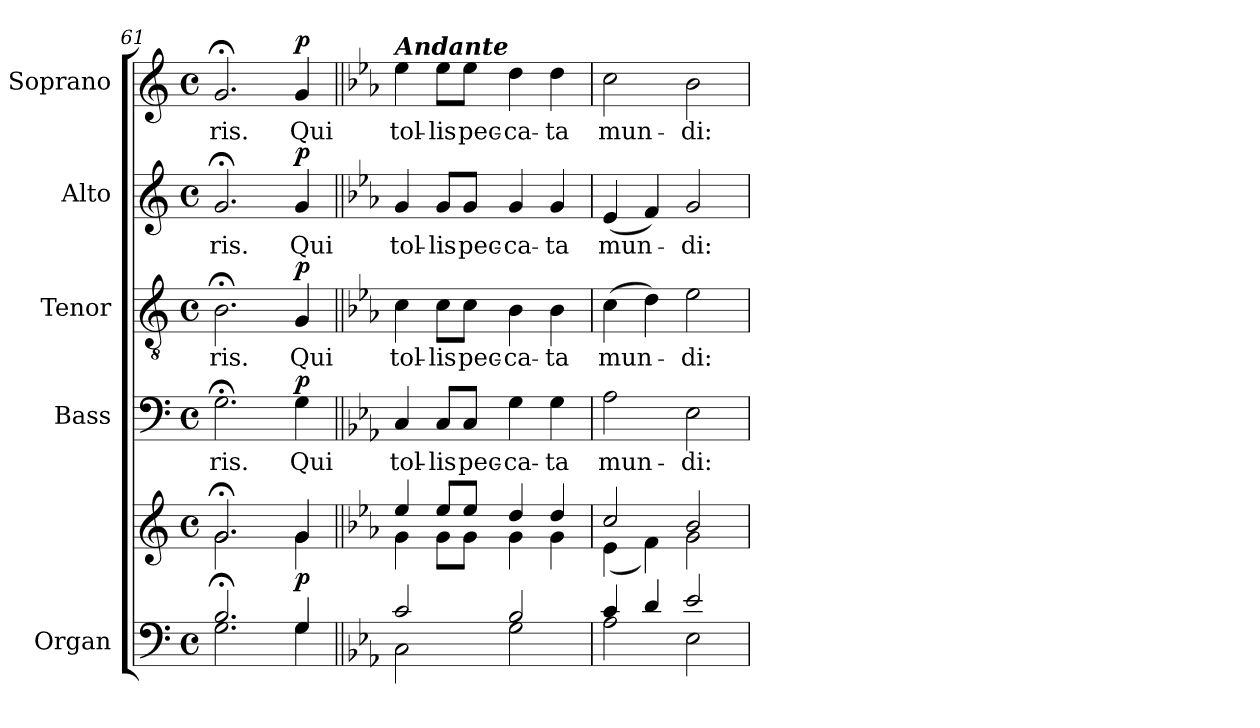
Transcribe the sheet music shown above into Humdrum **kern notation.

**kern	**kern	**dynam	**kern	**text	**dynam	**kern	**text	**dynam	**kern	**text	**dynam	**kern	**text	**dynam
*part5	*part5	*part5	*part4	*part4	*part4	*part3	*part3	*part3	*part2	*part2	*part2	*part1	*part1	*part1
*staff6	*staff5	*staff5/6	*staff4	*staff4	*staff4	*staff3	*staff3	*staff3	*staff2	*staff2	*staff2	*staff1	*staff1	*staff1
*I"Organ	*	*	*I"Bass	*	*	*I"Tenor	*	*	*I"Alto	*	*	*I"Soprano	*	*
*I'Org.	*	*	*I'B.	*	*	*I'T.	*	*	*I'A.	*	*	*I'S.	*	*
*clefF4	*clefG2	*	*clefF4	*	*	*clefGv2	*	*	*clefG2	*	*	*clefG2	*	*
*k[]	*k[]	*	*k[]	*	*	*k[]	*	*	*k[]	*	*	*k[]	*	*
*M4/4	*M4/4	*	*M4/4	*	*	*M4/4	*	*	*M4/4	*	*	*M4/4	*	*
*met(c)	*met(c)	*	*met(c)	*	*	*met(c)	*	*	*met(c)	*	*	*met(c)	*	*
=61	=61	=61	=61	=61	=61	=61	=61	=61	=61	=61	=61	=61	=61	=61
*^	*^	*	*	*	*	*	*	*	*	*	*	*	*	*
!	!	!	!	!	!	!LO:LY:b	!	!	!LO:LY:b	!	!	!LO:LY:b	!	!	!LO:LY:b	!
2.B;/	2.G\	2.g;</	2.g\	.	2.G;<\	-ris.	.	2.B;<\	-ris.	.	2.g;</	-ris.	.	2.g;</	-ris.	.
!	!	!	!	!LO:DY:b	!	!LO:LY:b	!LO:DY:a	!	!LO:LY:b	!LO:DY:a	!	!LO:LY:b	!LO:DY:a	!	!LO:LY:b	!LO:DY:a
4G/	4G\	4g/	4g\	p	4G\	Qui	p	4G/	Qui	p	4g/	Qui	p	4g/	Qui	p
=62||	=62||	=62||	=62||	=62||	=62||	=62||	=62||	=62||	=62||	=62||	=62||	=62||	=62||	=62||	=62||	=62||
*k[b-e-a-]	*	*k[b-e-a-]	*	*	*k[b-e-a-]	*	*	*k[b-e-a-]	*	*	*k[b-e-a-]	*	*	*k[b-e-a-]	*	*
*E-:	*	*E-:	*	*	*E-:	*	*	*E-:	*	*	*E-:	*	*	*E-:	*	*
!	!	!	!	!	!	!	!	!	!	!	!	!	!	!LO:TX:a:Bi:t=Andante	!	!
!	!	!	!	!	!	!LO:LY:b	!	!	!LO:LY:b	!	!	!LO:LY:b	!	!	!LO:LY:b	!
2c/	2C\	4ee-/	4g\	.	4C/	tol-	.	4c\	tol-	.	4g/	tol-	.	4ee-\	tol-	.
!	!	!	!	!	!	!LO:LY:b	!	!	!LO:LY:b	!	!	!LO:LY:b	!	!	!LO:LY:b	!
.	.	8ee-/L	8g\L	.	8C/L	-lis	.	8c\L	-lis	.	8g/L	-lis	.	8ee-\L	-lis	.
!	!	!	!	!	!	!LO:LY:b	!	!	!LO:LY:b	!	!	!LO:LY:b	!	!	!LO:LY:b	!
.	.	8ee-/J	8g\J	.	8C/J	pec-	.	8c\J	pec-	.	8g/J	pec-	.	8ee-\J	pec-	.
!	!	!	!	!	!	!LO:LY:b	!	!	!LO:LY:b	!	!	!LO:LY:b	!	!	!LO:LY:b	!
2B-/	2G\	4dd/	4g\	.	4G\	-ca-	.	4B-\	-ca-	.	4g/	-ca-	.	4dd\	-ca-	.
!	!	!	!	!	!	!LO:LY:b	!	!	!LO:LY:b	!	!	!LO:LY:b	!	!	!LO:LY:b	!
.	.	4dd/	4g\	.	4G\	-ta	.	4B-\	-ta	.	4g/	-ta	.	4dd\	-ta	.
!!LO:PB:g=z
=63	=63	=63	=63	=63	=63	=63	=63	=63	=63	=63	=63	=63	=63	=63	=63	=63
!	!	!	!	!	!	!LO:LY:b	!	!	!LO:LY:b	!	!	!LO:LY:b	!	!	!LO:LY:b	!
4c/	2A-\	2cc/	(<4e-\	.	2A-\	mun-	.	(>4c\	mun-	.	(<4e-/	mun-	.	2cc\	mun-	.
4d/	.	.	4f\)	.	.	.	.	4d\)	.	.	4f/)	.	.	.	.	.
!	!	!	!	!	!	!LO:LY:b	!	!	!LO:LY:b	!	!	!LO:LY:b	!	!	!LO:LY:b	!
2e-/	2E-\	2b-/	2g\	.	2E-\	-di:	.	2e-\	-di:	.	2g/	-di:	.	2b-\	-di:	.
*v	*v	*	*	*	*	*	*	*	*	*	*	*	*	*	*	*
*	*v	*v	*	*	*	*	*	*	*	*	*	*	*	*	*
=	=	=	=	=	=	=	=	=	=	=	=	=	=	=
*-	*-	*-	*-	*-	*-	*-	*-	*-	*-	*-	*-	*-	*-	*-
